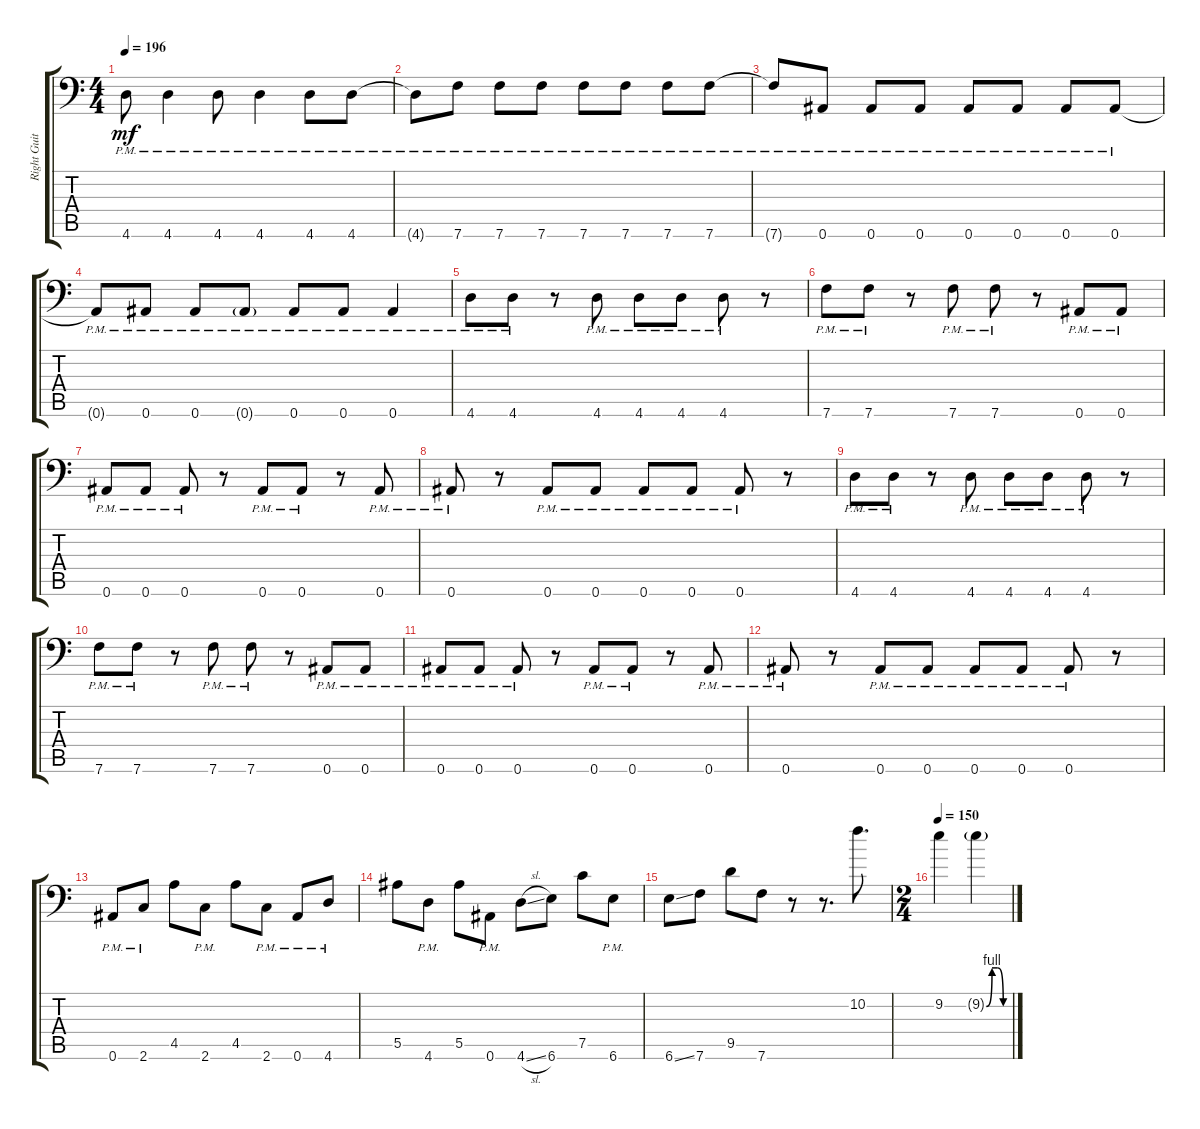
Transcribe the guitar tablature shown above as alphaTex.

\track ("Right Guitar" "Right Guit") {instrument distortionguitar}
\staff {score tabs}
\tuning (C4 G3 Eb3 Bb2 F2 Bb1) {hide}
\ts (4 4)
\tempo 196
\clef f4
\ks c
4.6{pm}.8{dy mf} 4.6{pm}.4 4.6{pm}.8 4.6{pm}.4 4.6{pm}.8 4.6{pm}.8 |
4.6{pm t}.8 7.6{pm}.8 7.6{pm}.8 7.6{pm}.8 7.6{pm}.8 7.6{pm}.8 7.6{pm}.8 7.6{pm}.8 |
7.6{pm t}.8 0.6{pm}.8 0.6{pm}.8 0.6{pm}.8 0.6{pm}.8 0.6{pm}.8 0.6{pm}.8 0.6{pm}.8 |
0.6{pm t}.8 0.6{pm}.8 0.6{pm}.8 0.6{g pm}.8 0.6{pm}.8 0.6{pm}.8 0.6{pm}.4 |
4.6{pm}.8 4.6{pm}.8 r.8 4.6{pm}.8 4.6{pm}.8 4.6{pm}.8 4.6{pm}.8 r.8 |
7.6{pm}.8 7.6{pm}.8 r.8 7.6{pm}.8 7.6{pm}.8 r.8 0.6{pm}.8 0.6{pm}.8 |
0.6{pm}.8 0.6{pm}.8 0.6{pm}.8 r.8 0.6{pm}.8 0.6{pm}.8 r.8 0.6{pm}.8 |
0.6{pm}.8 r.8 0.6{pm}.8 0.6{pm}.8 0.6{pm}.8 0.6{pm}.8 0.6{pm}.8 r.8 |
4.6{pm}.8 4.6{pm}.8 r.8 4.6{pm}.8 4.6{pm}.8 4.6{pm}.8 4.6{pm}.8 r.8 |
7.6{pm}.8 7.6{pm}.8 r.8 7.6{pm}.8 7.6{pm}.8 r.8 0.6{pm}.8 0.6{pm}.8 |
0.6{pm}.8 0.6{pm}.8 0.6{pm}.8 r.8 0.6{pm}.8 0.6{pm}.8 r.8 0.6{pm}.8 |
0.6{pm}.8 r.8 0.6{pm}.8 0.6{pm}.8 0.6{pm}.8 0.6{pm}.8 0.6{pm}.8 r.8 |
0.6{pm}.8 2.6{pm}.8 4.5.8 2.6{pm}.8 4.5.8 2.6{pm}.8 0.6{pm}.8 4.6{pm}.8 |
5.5.8 4.6{pm}.8 5.5.8 0.6{pm}.8 4.6{sl}.8 6.6.8 7.5.8 6.6{pm}.8 |
6.6{ss}.8 7.6.8 9.5.8 7.6.8 r.8 r.8{d} 10.2.8{d} |
\ts (2 4)
\tempo 150
9.2.4 9.2{be (custom 0 0 15 4 30 4 45 0 60 0) g}.4
